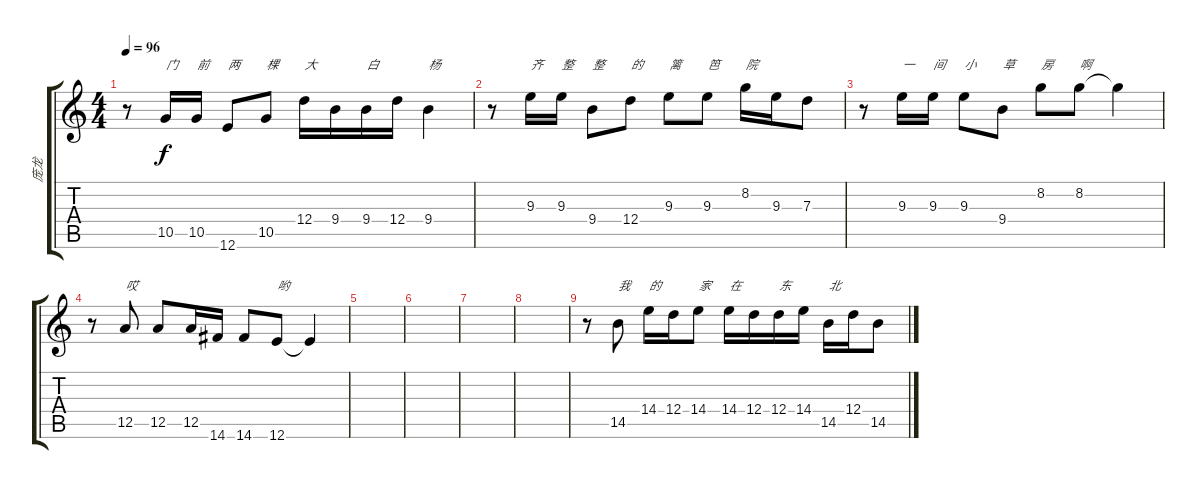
\track ("庞龙" "庞龙") {instrument acousticguitarnylon}
\staff {score tabs}
\tuning (E4 B3 G3 D3 A2 E2) {hide}
\ts (4 4)
\tempo 96
\clef g2
\ks c
r.8{dy f} 10.5.16{txt "门"} 10.5.16{txt "前"} 12.6.8{txt "两"} 10.5.8{txt "棵"} 12.4.16{txt "大"} 9.4.16 9.4.16{txt "白"} 12.4.16 9.4.4{txt "杨"} |
r.8 9.3.16{txt "齐"} 9.3.16{txt "整"} 9.4.8{txt "整"} 12.4.8{txt "的"} 9.3.8{txt "篱"} 9.3.8{txt "笆"} 8.2.16{txt "院"} 9.3.16 7.3.8 |
r.8 9.3.16{txt "一"} 9.3.16{txt "间"} 9.3.8{txt "小"} 9.4.8{txt "草"} 8.2.8{txt "房"} 8.2.8{txt "啊"} 8.2{t}.4 |
r.8 12.5.8{txt "哎"} 12.5.8 12.5.16 14.6.16 14.6.8 12.6.8{txt "哟"} 12.6{t}.4 |
|
|
|
|
r.8 14.5.8{txt "我"} 14.4.16{txt "的"} 12.4.16 14.4.8{txt "家"} 14.4.16{txt "在"} 12.4.16 12.4.16{txt "东"} 14.4.16 14.5.16{txt "北"} 12.4.16 14.5.8
